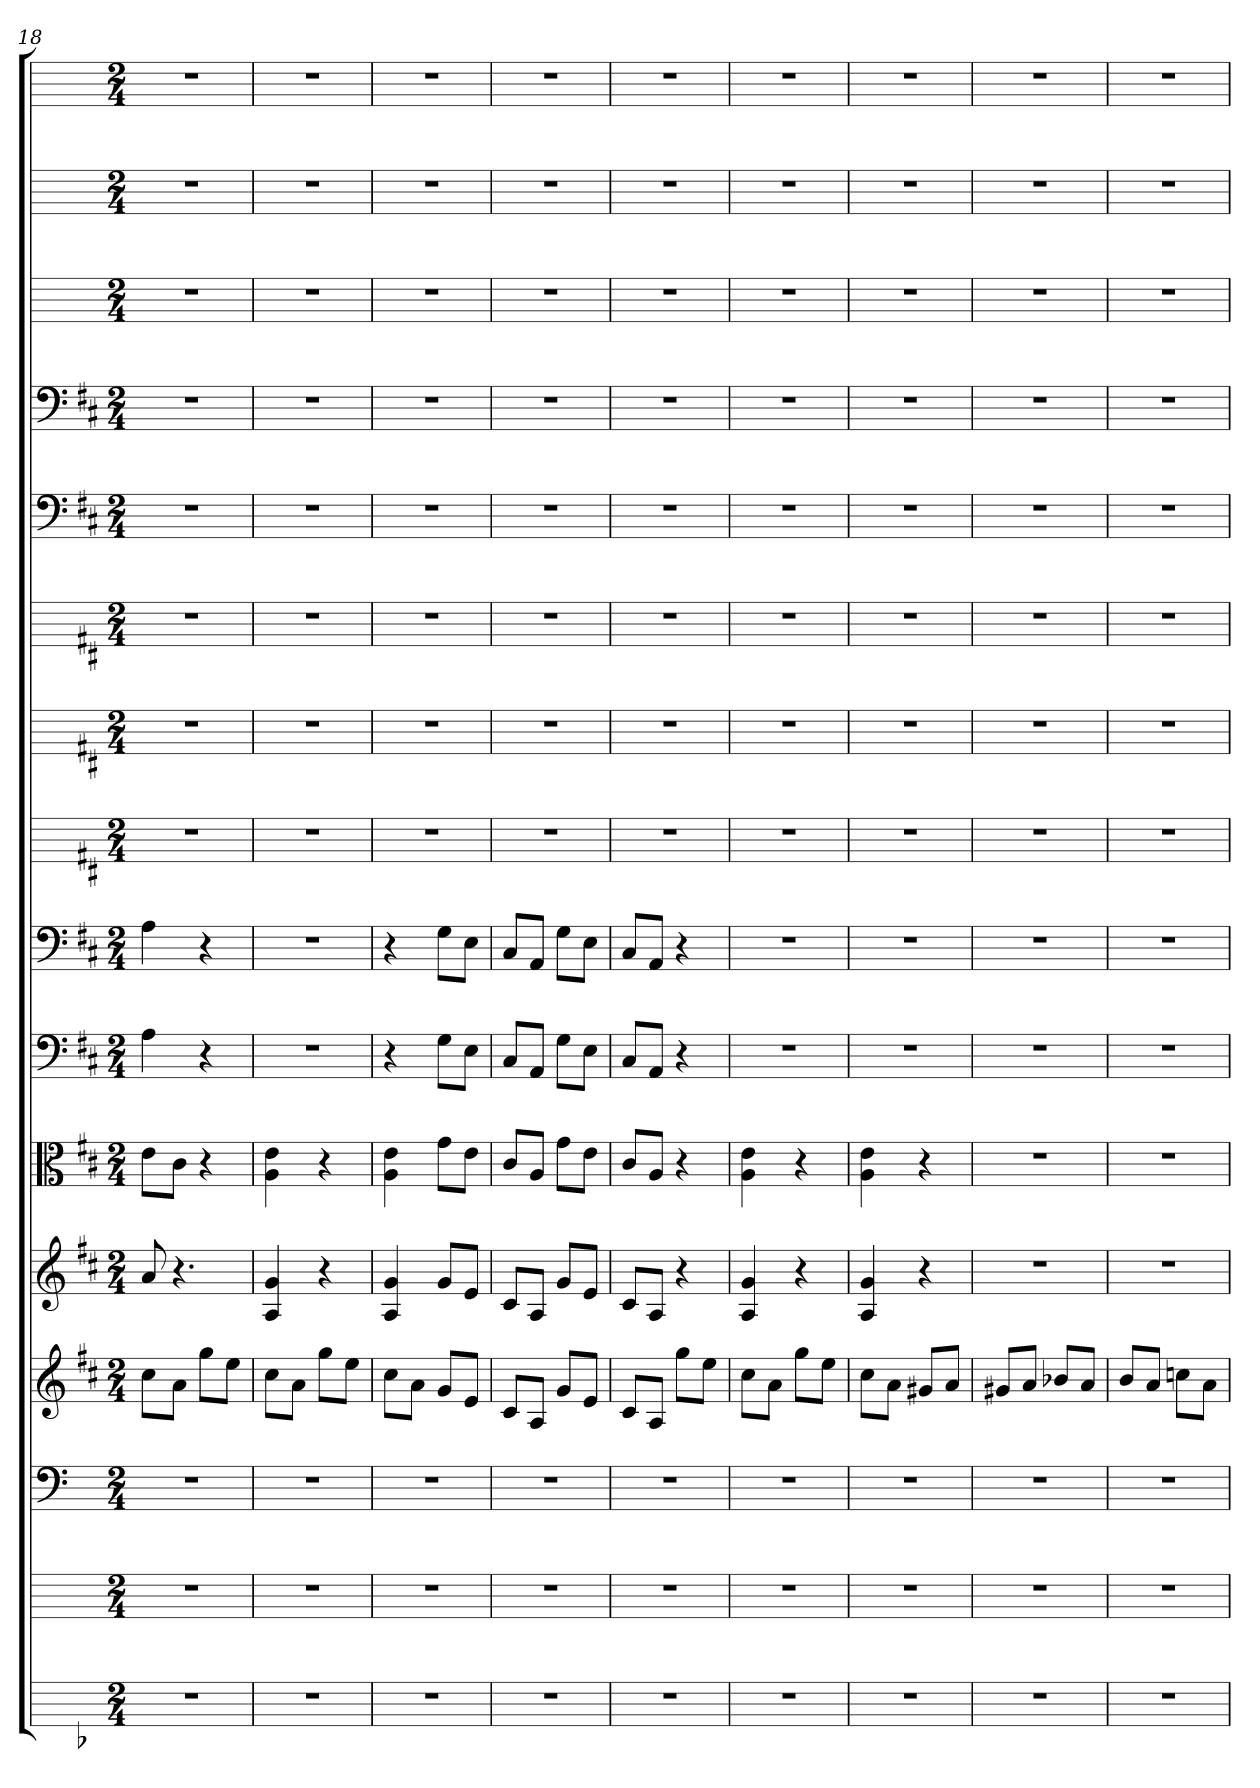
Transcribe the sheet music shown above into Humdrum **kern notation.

**kern	**kern	**kern	**kern	**kern	**kern	**kern	**kern	**kern	**kern	**kern	**kern	**kern	**kern	**kern	**kern
*part16	*part15	*part14	*part13	*part12	*part11	*part10	*part9	*part8	*part7	*part6	*part5	*part4	*part3	*part2	*part1
*staff16	*staff15	*staff14	*staff13	*staff12	*staff11	*staff10	*staff9	*staff8	*staff7	*staff6	*staff5	*staff4	*staff3	*staff2	*staff1
*	*	*clefF4	*	*	*clefC3	*clefF4	*clefF4	*	*	*	*clefF4	*clefF4	*	*	*
*k[b-]	*k[]	*k[]	*k[f#c#]	*k[f#c#]	*k[f#c#]	*k[f#c#]	*k[f#c#]	*k[f#c#]	*k[f#c#]	*k[f#c#]	*k[f#c#]	*k[f#c#]	*k[]	*k[]	*k[]
*M2/4	*M2/4	*M2/4	*M2/4	*M2/4	*M2/4	*M2/4	*M2/4	*M2/4	*M2/4	*M2/4	*M2/4	*M2/4	*M2/4	*M2/4	*M2/4
=18	=18	=18	=18	=18	=18	=18	=18	=18	=18	=18	=18	=18	=18	=18	=18
2r	2r	2r	8cc#L	8a	8e\L	4A	4A	2r	2r	2r	2r	2r	2r	2r	2r
.	.	.	8aJ	4.r	8c#\J	.	.	.	.	.	.	.	.	.	.
.	.	.	8ggL	.	4r	4r	4r	.	.	.	.	.	.	.	.
.	.	.	8eeJ	.	.	.	.	.	.	.	.	.	.	.	.
=19	=19	=19	=19	=19	=19	=19	=19	=19	=19	=19	=19	=19	=19	=19	=19
2r	2r	2r	8cc#L	4A 4g	4A 4e	2r	2r	2r	2r	2r	2r	2r	2r	2r	2r
.	.	.	8aJ	.	.	.	.	.	.	.	.	.	.	.	.
.	.	.	8ggL	4r	4r	.	.	.	.	.	.	.	.	.	.
.	.	.	8eeJ	.	.	.	.	.	.	.	.	.	.	.	.
=20	=20	=20	=20	=20	=20	=20	=20	=20	=20	=20	=20	=20	=20	=20	=20
2r	2r	2r	8cc#L	4A 4g	4A 4e	4r	4r	2r	2r	2r	2r	2r	2r	2r	2r
.	.	.	8aJ	.	.	.	.	.	.	.	.	.	.	.	.
.	.	.	8gL	8gL	8g\L	8G\L	8G\L	.	.	.	.	.	.	.	.
.	.	.	8eJ	8eJ	8e\J	8E\J	8E\J	.	.	.	.	.	.	.	.
=21	=21	=21	=21	=21	=21	=21	=21	=21	=21	=21	=21	=21	=21	=21	=21
2r	2r	2r	8c#L	8c#L	8c#/L	8C#/L	8C#/L	2r	2r	2r	2r	2r	2r	2r	2r
.	.	.	8AJ	8AJ	8A/J	8AA/J	8AA/J	.	.	.	.	.	.	.	.
.	.	.	8gL	8gL	8g\L	8G\L	8G\L	.	.	.	.	.	.	.	.
.	.	.	8eJ	8eJ	8e\J	8E\J	8E\J	.	.	.	.	.	.	.	.
=22	=22	=22	=22	=22	=22	=22	=22	=22	=22	=22	=22	=22	=22	=22	=22
2r	2r	2r	8c#L	8c#L	8c#/L	8C#/L	8C#/L	2r	2r	2r	2r	2r	2r	2r	2r
.	.	.	8AJ	8AJ	8A/J	8AA/J	8AA/J	.	.	.	.	.	.	.	.
.	.	.	8ggL	4r	4r	4r	4r	.	.	.	.	.	.	.	.
.	.	.	8eeJ	.	.	.	.	.	.	.	.	.	.	.	.
=23	=23	=23	=23	=23	=23	=23	=23	=23	=23	=23	=23	=23	=23	=23	=23
2r	2r	2r	8cc#L	4A 4g	4A 4e	2r	2r	2r	2r	2r	2r	2r	2r	2r	2r
.	.	.	8aJ	.	.	.	.	.	.	.	.	.	.	.	.
.	.	.	8ggL	4r	4r	.	.	.	.	.	.	.	.	.	.
.	.	.	8eeJ	.	.	.	.	.	.	.	.	.	.	.	.
=24	=24	=24	=24	=24	=24	=24	=24	=24	=24	=24	=24	=24	=24	=24	=24
2r	2r	2r	8cc#L	4A 4g	4A 4e	2r	2r	2r	2r	2r	2r	2r	2r	2r	2r
.	.	.	8aJ	.	.	.	.	.	.	.	.	.	.	.	.
.	.	.	8g#XL	4r	4r	.	.	.	.	.	.	.	.	.	.
.	.	.	8aJ	.	.	.	.	.	.	.	.	.	.	.	.
=25	=25	=25	=25	=25	=25	=25	=25	=25	=25	=25	=25	=25	=25	=25	=25
2r	2r	2r	8g#XL	2r	2r	2r	2r	2r	2r	2r	2r	2r	2r	2r	2r
.	.	.	8aJ	.	.	.	.	.	.	.	.	.	.	.	.
.	.	.	8b-XL	.	.	.	.	.	.	.	.	.	.	.	.
.	.	.	8aJ	.	.	.	.	.	.	.	.	.	.	.	.
=26	=26	=26	=26	=26	=26	=26	=26	=26	=26	=26	=26	=26	=26	=26	=26
2r	2r	2r	8bL	2r	2r	2r	2r	2r	2r	2r	2r	2r	2r	2r	2r
.	.	.	8aJ	.	.	.	.	.	.	.	.	.	.	.	.
.	.	.	8ccnL	.	.	.	.	.	.	.	.	.	.	.	.
.	.	.	8aJ	.	.	.	.	.	.	.	.	.	.	.	.
=	=	=	=	=	=	=	=	=	=	=	=	=	=	=	=
*-	*-	*-	*-	*-	*-	*-	*-	*-	*-	*-	*-	*-	*-	*-	*-
